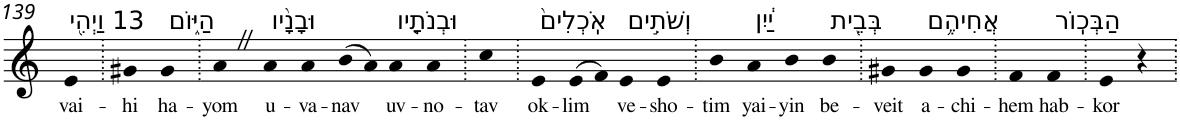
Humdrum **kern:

**kern	**text
*part1	*part1
*staff1	*staff1
*I"Piano	*
*I'Pno	*
!!LO:PB:g=z
*clefG2	*
*k[]	*
=139	=139
!LO:TX:a:t=13 וַיְהִ֖י	!
!	!LO:LY:b
4e	vai-
=140.	=140.
!	!LO:LY:b
4g#X	-hi
!LO:TX:a:t=הַיּ֑וֹם	!
!	!LO:LY:b
4g#	ha-
=141.	=141.
!	!LO:LY:b
4aZ	-yom
!LO:TX:a:t=וּבָנָ֨יו	!
!	!LO:LY:b
4a	u-
!	!LO:LY:b
4a	-va-
!	!LO:LY:b
(>8b	-nav
8a)	.
!LO:TX:a:t=וּבְנֹתָ֤יו	!
!	!LO:LY:b
4a	uv-
!	!LO:LY:b
4a	-no-
=142.	=142.
!	!LO:LY:b
4cc	-tav
=143.	=143.
!LO:TX:a:t=אֹֽכְלִים֙	!
!	!LO:LY:b
4e	ok-
!	!LO:LY:b
(>8e	-lim
8f)	.
!LO:TX:a:t=וְשֹׁתִ֣ים	!
!	!LO:LY:b
4e	ve-
!	!LO:LY:b
4e	-sho-
=144.	=144.
!	!LO:LY:b
4b	-tim
!LO:TX:a:t=יַ֔יִן	!
!	!LO:LY:b
4a	yai-
!	!LO:LY:b
4b	-yin
!LO:TX:a:t=בְּבֵ֖ית	!
!	!LO:LY:b
4b	be-
=145.	=145.
!	!LO:LY:b
4g#X	-veit
!LO:TX:a:t=אֲחִיהֶ֥ם	!
!	!LO:LY:b
4g#	a-
!	!LO:LY:b
4g#	-chi-
=146.	=146.
!	!LO:LY:b
4f	-hem
!LO:TX:a:t=הַבְּכֽוֹר	!
!	!LO:LY:b
4f	hab-
=147.	=147.
!	!LO:LY:b
4e	-kor
4r	.
=.	=.
*-	*-
